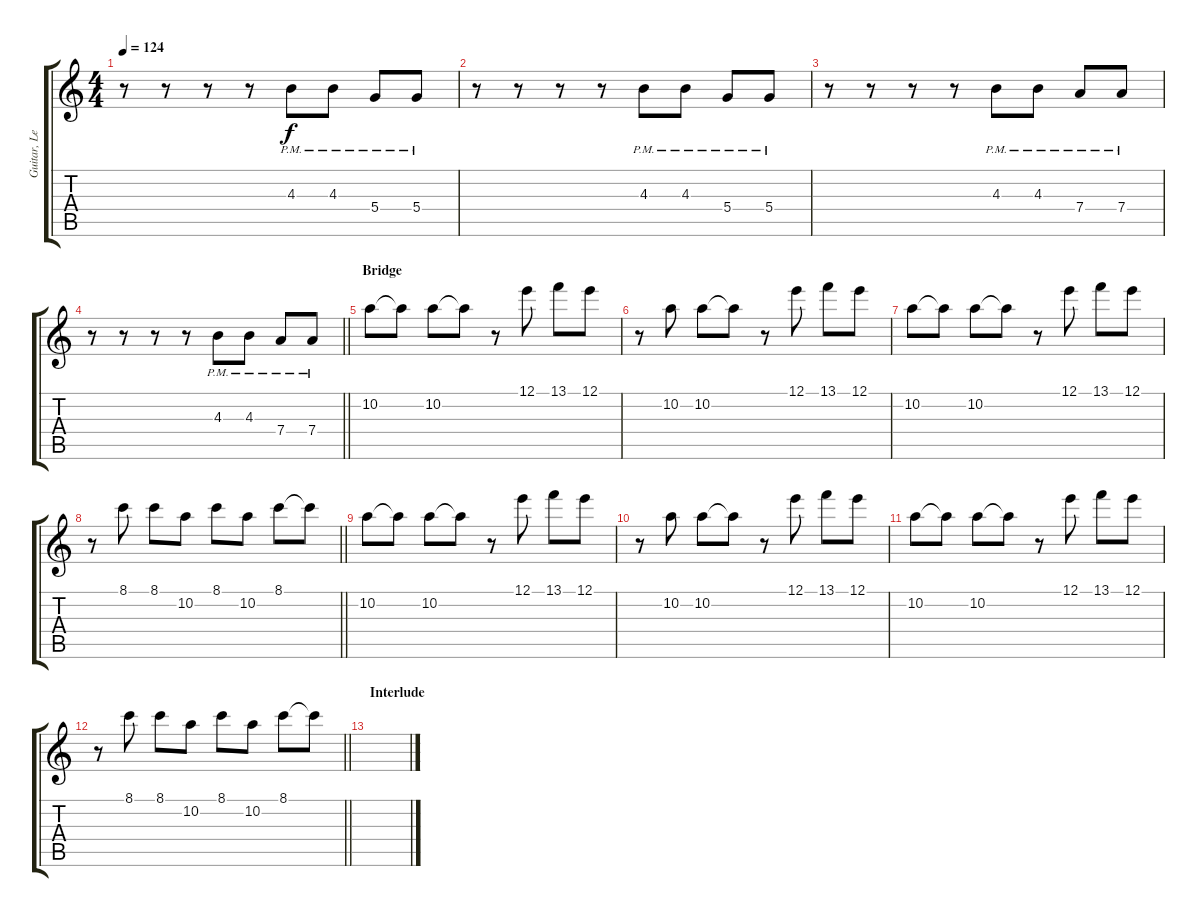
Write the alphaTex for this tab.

\track ("Guitar, Lead Overdub" "Guitar, Le") {instrument distortionguitar}
\staff {score tabs}
\tuning (E4 B3 G3 D3 A2 D2) {hide}
\ts (4 4)
\tempo 124
\clef g2
\ks c
r.8{dy f} r.8 r.8 r.8 4.3{pm}.8 4.3{pm}.8 5.4{pm}.8 5.4{pm}.8 |
r.8 r.8 r.8 r.8 4.3{pm}.8 4.3{pm}.8 5.4{pm}.8 5.4{pm}.8 |
r.8 r.8 r.8 r.8 4.3{pm}.8 4.3{pm}.8 7.4{pm}.8 7.4{pm}.8 |
\barLineRight lightlight
r.8 r.8 r.8 r.8 4.3{pm}.8 4.3{pm}.8 7.4{pm}.8 7.4{pm}.8 |
\section ("" "Bridge")
10.2.8 10.2{t}.8 10.2.8 10.2{t}.8 r.8 12.1.8 13.1.8 12.1.8 |
r.8 10.2.8 10.2.8 10.2{t}.8 r.8 12.1.8 13.1.8 12.1.8 |
10.2.8 10.2{t}.8 10.2.8 10.2{t}.8 r.8 12.1.8 13.1.8 12.1.8 |
\barLineRight lightlight
r.8 8.1.8 8.1.8 10.2.8 8.1.8 10.2.8 8.1.8 8.1{t}.8 |
10.2.8 10.2{t}.8 10.2.8 10.2{t}.8 r.8 12.1.8 13.1.8 12.1.8 |
r.8 10.2.8 10.2.8 10.2{t}.8 r.8 12.1.8 13.1.8 12.1.8 |
10.2.8 10.2{t}.8 10.2.8 10.2{t}.8 r.8 12.1.8 13.1.8 12.1.8 |
\barLineRight lightlight
r.8 8.1.8 8.1.8 10.2.8 8.1.8 10.2.8 8.1.8 8.1{t}.8 |
\section ("" "Interlude")
